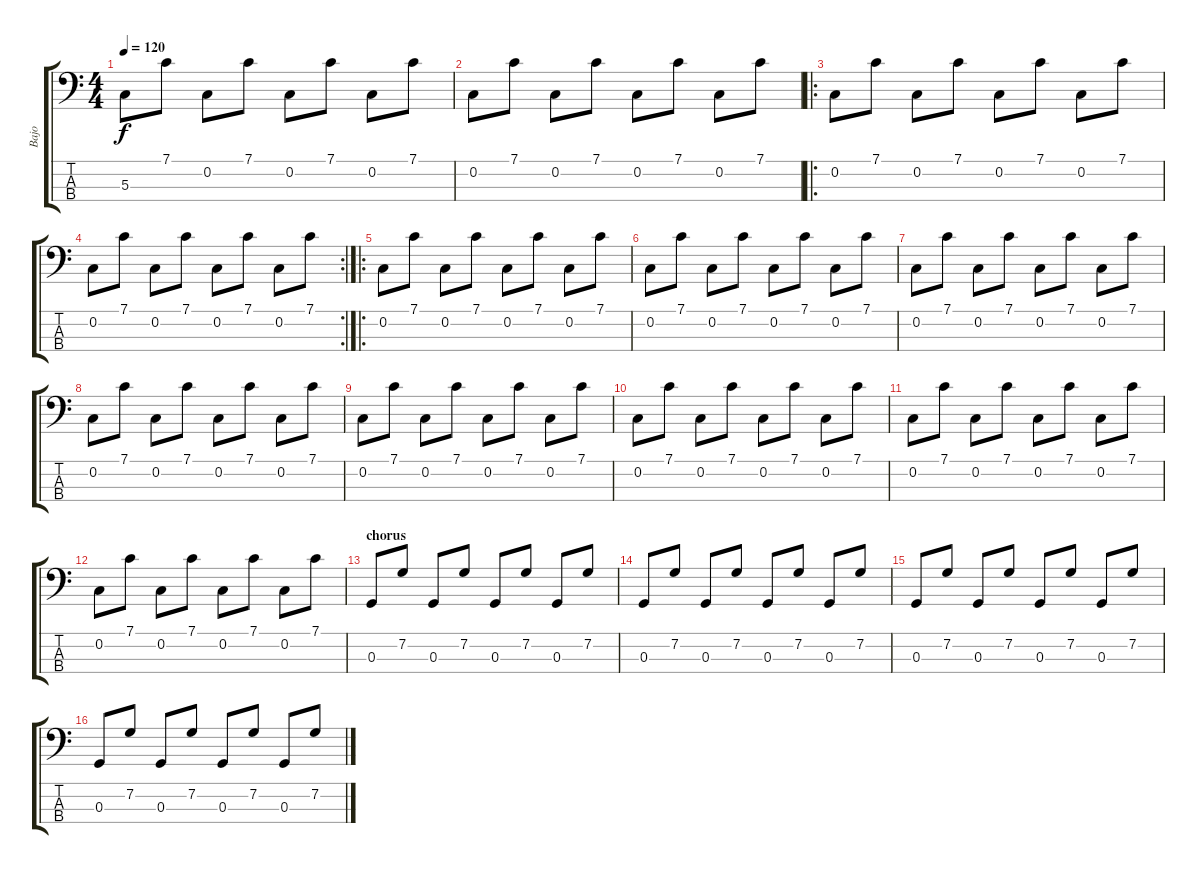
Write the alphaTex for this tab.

\track ("Bajo" "Bajo") {instrument synthbass1}
\staff {score tabs}
\tuning (F2 C2 G1 D1) {hide}
\ts (4 4)
\tempo 120
\clef f4
\ks c
5.3.8{dy f instrument synthbass1} 7.1.8 0.2.8 7.1.8 0.2.8 7.1.8 0.2.8 7.1.8 |
0.2.8 7.1.8 0.2.8 7.1.8 0.2.8 7.1.8 0.2.8 7.1.8 |
\ro
0.2.8 7.1.8 0.2.8 7.1.8 0.2.8 7.1.8 0.2.8 7.1.8 |
\rc 2
0.2.8 7.1.8 0.2.8 7.1.8 0.2.8 7.1.8 0.2.8 7.1.8 |
\ro
0.2.8 7.1.8 0.2.8 7.1.8 0.2.8 7.1.8 0.2.8 7.1.8 |
0.2.8 7.1.8 0.2.8 7.1.8 0.2.8 7.1.8 0.2.8 7.1.8 |
0.2.8 7.1.8 0.2.8 7.1.8 0.2.8 7.1.8 0.2.8 7.1.8 |
0.2.8 7.1.8 0.2.8 7.1.8 0.2.8 7.1.8 0.2.8 7.1.8 |
0.2.8 7.1.8 0.2.8 7.1.8 0.2.8 7.1.8 0.2.8 7.1.8 |
0.2.8 7.1.8 0.2.8 7.1.8 0.2.8 7.1.8 0.2.8 7.1.8 |
0.2.8 7.1.8 0.2.8 7.1.8 0.2.8 7.1.8 0.2.8 7.1.8 |
0.2.8 7.1.8 0.2.8 7.1.8 0.2.8 7.1.8 0.2.8 7.1.8 |
\section ("" "chorus")
0.3.8 7.2.8 0.3.8 7.2.8 0.3.8 7.2.8 0.3.8 7.2.8 |
0.3.8 7.2.8 0.3.8 7.2.8 0.3.8 7.2.8 0.3.8 7.2.8 |
0.3.8 7.2.8 0.3.8 7.2.8 0.3.8 7.2.8 0.3.8 7.2.8 |
0.3.8 7.2.8 0.3.8 7.2.8 0.3.8 7.2.8 0.3.8 7.2.8
